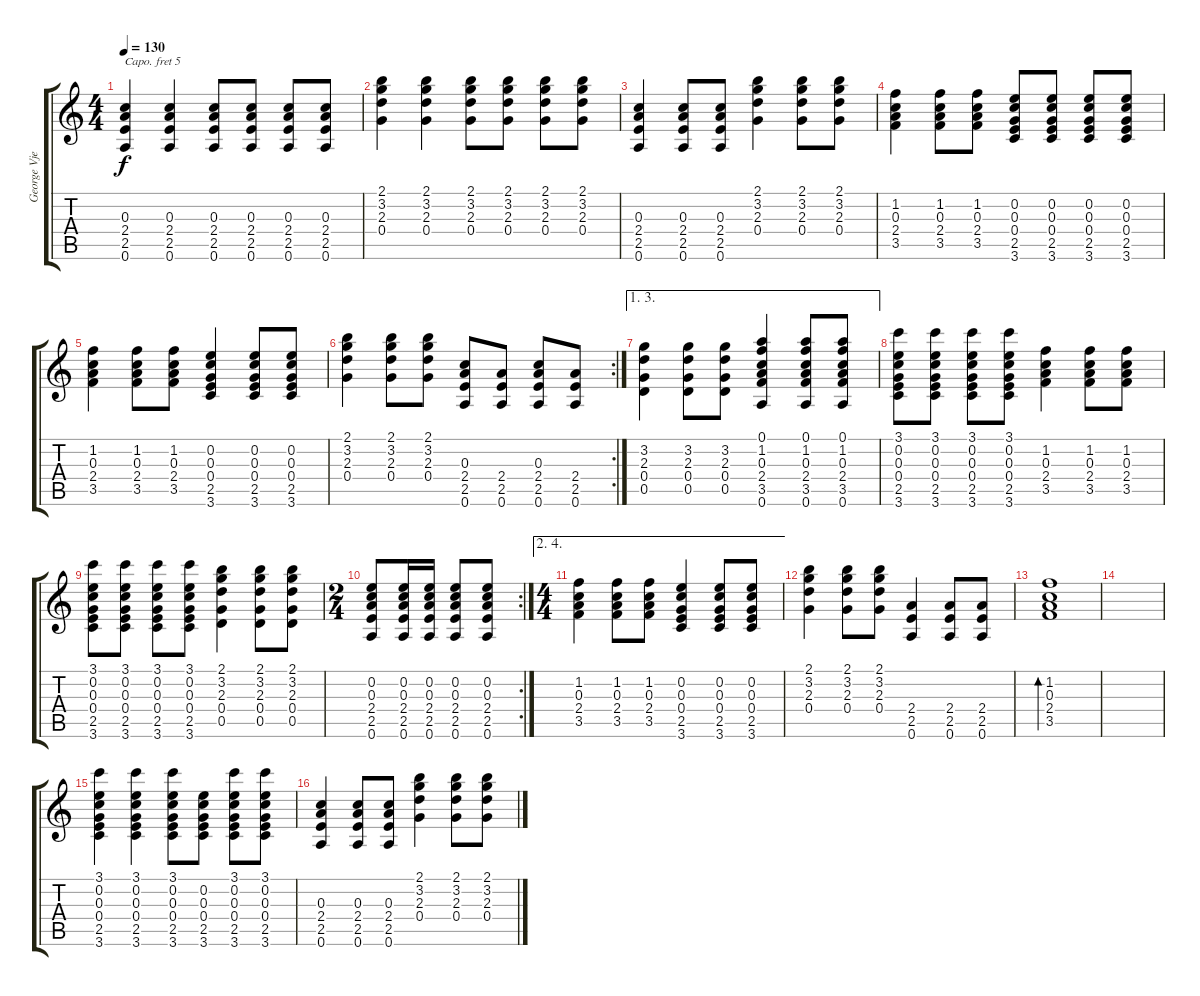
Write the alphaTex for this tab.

\track ("George Vjestica" "George Vje") {instrument acousticguitarsteel}
\staff {score tabs}
\capo 5
\tuning (E4 B3 G3 D3 A2 E2) {hide}
\ts (4 4)
\tempo 130
\clef g2
\ks c
(0.3 2.4 2.5 0.6).4{dy f} (0.3 2.4 2.5 0.6).4 (0.3 2.4 2.5 0.6).8 (0.3 2.4 2.5 0.6).8 (0.3 2.4 2.5 0.6).8 (0.3 2.4 2.5 0.6).8 |
(2.1 3.2 2.3 0.4).4 (2.1 3.2 2.3 0.4).4 (2.1 3.2 2.3 0.4).8 (2.1 3.2 2.3 0.4).8 (2.1 3.2 2.3 0.4).8 (2.1 3.2 2.3 0.4).8 |
(0.3 2.4 2.5 0.6).4 (0.3 2.4 2.5 0.6).8 (0.3 2.4 2.5 0.6).8 (2.1 3.2 2.3 0.4).4 (2.1 3.2 2.3 0.4).8 (2.1 3.2 2.3 0.4).8 |
(1.2 0.3 2.4 3.5).4 (1.2 0.3 2.4 3.5).8 (1.2 0.3 2.4 3.5).8 (0.2 0.3 0.4 2.5 3.6).8 (0.2 0.3 0.4 2.5 3.6).8 (0.2 0.3 0.4 2.5 3.6).8 (0.2 0.3 0.4 2.5 3.6).8 |
(1.2 0.3 2.4 3.5).4 (1.2 0.3 2.4 3.5).8 (1.2 0.3 2.4 3.5).8 (0.2 0.3 0.4 2.5 3.6).4 (0.2 0.3 0.4 2.5 3.6).8 (0.2 0.3 0.4 2.5 3.6).8 |
\rc 2
(2.1 3.2 2.3 0.4).4 (2.1 3.2 2.3 0.4).8 (2.1 3.2 2.3 0.4).8 (0.3 2.4 2.5 0.6).8 (2.4 2.5 0.6).8 (0.3 2.4 2.5 0.6).8 (2.4 2.5 0.6).8 |
\ae (1 3)
(3.2 2.3 0.4 0.5).4 (3.2 2.3 0.4 0.5).8 (3.2 2.3 0.4 0.5).8 (0.1 1.2 0.3 2.4 3.5 0.6).4 (0.1 1.2 0.3 2.4 3.5 0.6).8 (0.1 1.2 0.3 2.4 3.5 0.6).8 |
(3.1 0.2 0.3 0.4 2.5 3.6).8 (3.1 0.2 0.3 0.4 2.5 3.6).8 (3.1 0.2 0.3 0.4 2.5 3.6).8 (3.1 0.2 0.3 0.4 2.5 3.6).8 (1.2 0.3 2.4 3.5).4 (1.2 0.3 2.4 3.5).8 (1.2 0.3 2.4 3.5).8 |
(3.1 0.2 0.3 0.4 2.5 3.6).8 (3.1 0.2 0.3 0.4 2.5 3.6).8 (3.1 0.2 0.3 0.4 2.5 3.6).8 (3.1 0.2 0.3 0.4 2.5 3.6).8 (2.1 3.2 2.3 0.4 0.5).4 (2.1 3.2 2.3 0.4 0.5).8 (2.1 3.2 2.3 0.4 0.5).8 |
\rc 2
\ts (2 4)
(0.2 0.3 2.4 2.5 0.6).8 (0.2 0.3 2.4 2.5 0.6).16 (0.2 0.3 2.4 2.5 0.6).16 (0.2 0.3 2.4 2.5 0.6).8 (0.2 0.3 2.4 2.5 0.6).8 |
\ae (2 4)
\ts (4 4)
(1.2 0.3 2.4 3.5).4 (1.2 0.3 2.4 3.5).8 (1.2 0.3 2.4 3.5).8 (0.2 0.3 0.4 2.5 3.6).4 (0.2 0.3 0.4 2.5 3.6).8 (0.2 0.3 0.4 2.5 3.6).8 |
(2.1 3.2 2.3 0.4).4 (2.1 3.2 2.3 0.4).8 (2.1 3.2 2.3 0.4).8 (2.4 2.5 0.6).4 (2.4 2.5 0.6).8 (2.4 2.5 0.6).8 |
(1.2 0.3 2.4 3.5).1{bd 120} |
|
(3.1 0.2 0.3 0.4 2.5 3.6).4 (3.1 0.2 0.3 0.4 2.5 3.6).4 (3.1 0.2 0.3 0.4 2.5 3.6).8 (0.2 0.3 0.4 2.5 3.6).8 (3.1 0.2 0.3 0.4 2.5 3.6).8 (3.1 0.2 0.3 0.4 2.5 3.6).8 |
(0.3 2.4 2.5 0.6).4 (0.3 2.4 2.5 0.6).8 (0.3 2.4 2.5 0.6).8 (2.1 3.2 2.3 0.4).4 (2.1 3.2 2.3 0.4).8 (2.1 3.2 2.3 0.4).8
